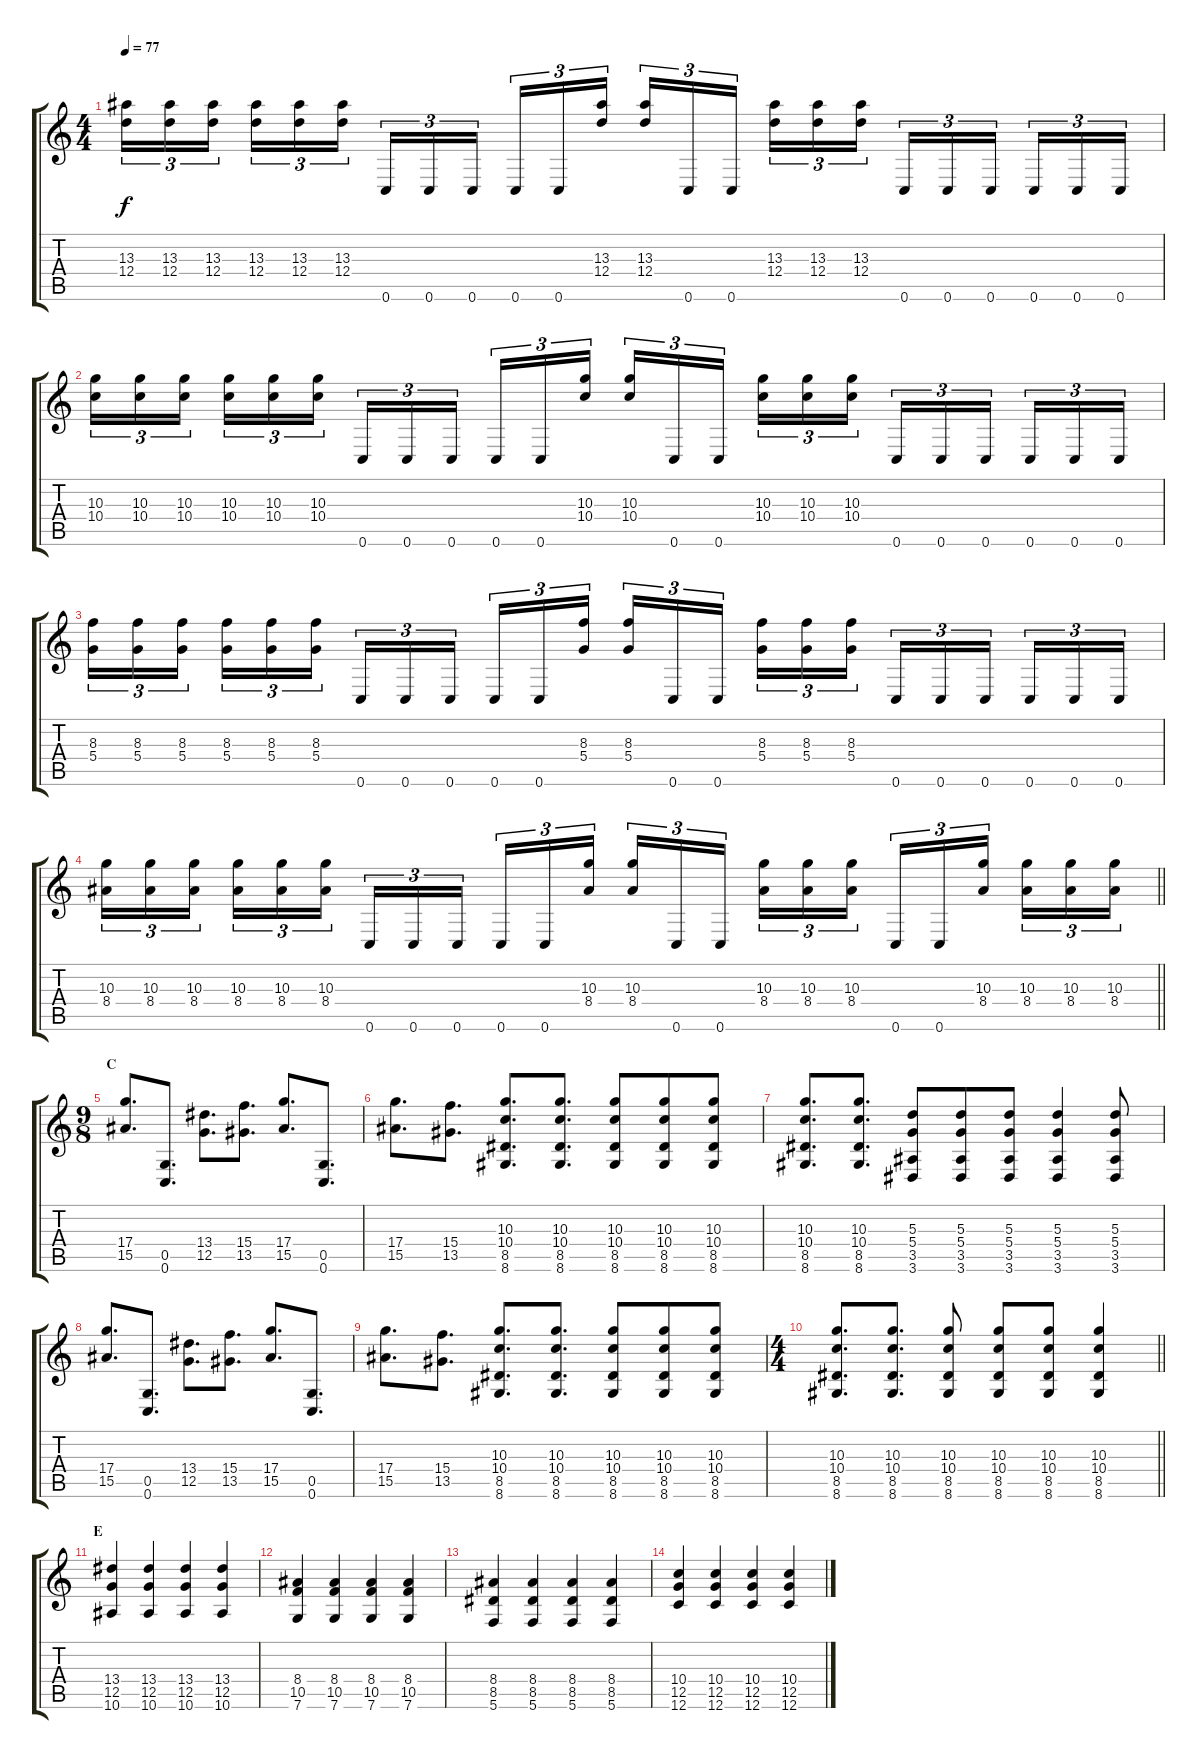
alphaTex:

\track "" {instrument overdrivenguitar}
\staff {score tabs}
\tuning (G4 E4 A3 D3 G2 C2) {hide}
\ts (4 4)
\tempo 77
\clef g2
\ks c
(13.3 12.4).16{tu (3 2) dy f} (13.3 12.4).16{tu (3 2)} (13.3 12.4).16{tu (3 2) beam splitsecondary} (13.3 12.4).16{tu (3 2)} (13.3 12.4).16{tu (3 2)} (13.3 12.4).16{tu (3 2)} 0.6.16{tu (3 2)} 0.6.16{tu (3 2)} 0.6.16{tu (3 2) beam splitsecondary} 0.6.16{tu (3 2)} 0.6.16{tu (3 2)} (13.3 12.4).16{tu (3 2)} (13.3 12.4).16{tu (3 2)} 0.6.16{tu (3 2)} 0.6.16{tu (3 2) beam splitsecondary} (13.3 12.4).16{tu (3 2)} (13.3 12.4).16{tu (3 2)} (13.3 12.4).16{tu (3 2)} 0.6.16{tu (3 2)} 0.6.16{tu (3 2)} 0.6.16{tu (3 2) beam splitsecondary} 0.6.16{tu (3 2)} 0.6.16{tu (3 2)} 0.6.16{tu (3 2)} |
(10.3 10.4).16{tu (3 2)} (10.3 10.4).16{tu (3 2)} (10.3 10.4).16{tu (3 2) beam splitsecondary} (10.3 10.4).16{tu (3 2)} (10.3 10.4).16{tu (3 2)} (10.3 10.4).16{tu (3 2)} 0.6.16{tu (3 2)} 0.6.16{tu (3 2)} 0.6.16{tu (3 2) beam splitsecondary} 0.6.16{tu (3 2)} 0.6.16{tu (3 2)} (10.3 10.4).16{tu (3 2)} (10.3 10.4).16{tu (3 2)} 0.6.16{tu (3 2)} 0.6.16{tu (3 2) beam splitsecondary} (10.3 10.4).16{tu (3 2)} (10.3 10.4).16{tu (3 2)} (10.3 10.4).16{tu (3 2)} 0.6.16{tu (3 2)} 0.6.16{tu (3 2)} 0.6.16{tu (3 2) beam splitsecondary} 0.6.16{tu (3 2)} 0.6.16{tu (3 2)} 0.6.16{tu (3 2)} |
(8.3 5.4).16{tu (3 2)} (8.3 5.4).16{tu (3 2)} (8.3 5.4).16{tu (3 2) beam splitsecondary} (8.3 5.4).16{tu (3 2)} (8.3 5.4).16{tu (3 2)} (8.3 5.4).16{tu (3 2)} 0.6.16{tu (3 2)} 0.6.16{tu (3 2)} 0.6.16{tu (3 2) beam splitsecondary} 0.6.16{tu (3 2)} 0.6.16{tu (3 2)} (8.3 5.4).16{tu (3 2)} (8.3 5.4).16{tu (3 2)} 0.6.16{tu (3 2)} 0.6.16{tu (3 2) beam splitsecondary} (8.3 5.4).16{tu (3 2)} (8.3 5.4).16{tu (3 2)} (8.3 5.4).16{tu (3 2)} 0.6.16{tu (3 2)} 0.6.16{tu (3 2)} 0.6.16{tu (3 2) beam splitsecondary} 0.6.16{tu (3 2)} 0.6.16{tu (3 2)} 0.6.16{tu (3 2)} |
\barLineRight lightlight
(10.3 8.4).16{tu (3 2)} (10.3 8.4).16{tu (3 2)} (10.3 8.4).16{tu (3 2) beam splitsecondary} (10.3 8.4).16{tu (3 2)} (10.3 8.4).16{tu (3 2)} (10.3 8.4).16{tu (3 2)} 0.6.16{tu (3 2)} 0.6.16{tu (3 2)} 0.6.16{tu (3 2) beam splitsecondary} 0.6.16{tu (3 2)} 0.6.16{tu (3 2)} (10.3 8.4).16{tu (3 2)} (10.3 8.4).16{tu (3 2)} 0.6.16{tu (3 2)} 0.6.16{tu (3 2) beam splitsecondary} (10.3 8.4).16{tu (3 2)} (10.3 8.4).16{tu (3 2)} (10.3 8.4).16{tu (3 2)} 0.6.16{tu (3 2)} 0.6.16{tu (3 2)} (10.3 8.4).16{tu (3 2) beam splitsecondary} (10.3 8.4).16{tu (3 2)} (10.3 8.4).16{tu (3 2)} (10.3 8.4).16{tu (3 2)} |
\ts (9 8)
\section ("" "C")
(17.4 15.5).8{d} (0.5 0.6).8{d} (13.4 12.5).8{d} (15.4 13.5).8{d} (17.4 15.5).8{d} (0.5 0.6).8{d} |
(17.4 15.5).8{d} (15.4 13.5).8{d} (10.3 10.4 8.5 8.6).8{d} (10.3 10.4 8.5 8.6).8{d} (10.3 10.4 8.5 8.6).8 (10.3 10.4 8.5 8.6).8 (10.3 10.4 8.5 8.6).8 |
(10.3 10.4 8.5 8.6).8{d} (10.3 10.4 8.5 8.6).8{d} (5.3 5.4 3.5 3.6).8 (5.3 5.4 3.5 3.6).8 (5.3 5.4 3.5 3.6).8 (5.3 5.4 3.5 3.6).4 (5.3 5.4 3.5 3.6).8 |
(17.4 15.5).8{d} (0.5 0.6).8{d} (13.4 12.5).8{d} (15.4 13.5).8{d} (17.4 15.5).8{d} (0.5 0.6).8{d} |
(17.4 15.5).8{d} (15.4 13.5).8{d} (10.3 10.4 8.5 8.6).8{d} (10.3 10.4 8.5 8.6).8{d} (10.3 10.4 8.5 8.6).8 (10.3 10.4 8.5 8.6).8 (10.3 10.4 8.5 8.6).8 |
\ts (4 4)
\barLineRight lightlight
(10.3 10.4 8.5 8.6).8{d} (10.3 10.4 8.5 8.6).8{d} (10.3 10.4 8.5 8.6).8 (10.3 10.4 8.5 8.6).8 (10.3 10.4 8.5 8.6).8 (10.3 10.4 8.5 8.6).4 |
\section ("" "E")
(13.4 12.5 10.6).4 (13.4 12.5 10.6).4 (13.4 12.5 10.6).4 (13.4 12.5 10.6).4 |
(8.4 10.5 7.6).4 (8.4 10.5 7.6).4 (8.4 10.5 7.6).4 (8.4 10.5 7.6).4 |
(8.4 8.5 5.6).4 (8.4 8.5 5.6).4 (8.4 8.5 5.6).4 (8.4 8.5 5.6).4 |
(10.4 12.5 12.6).4 (10.4 12.5 12.6).4 (10.4 12.5 12.6).4 (10.4 12.5 12.6).4
